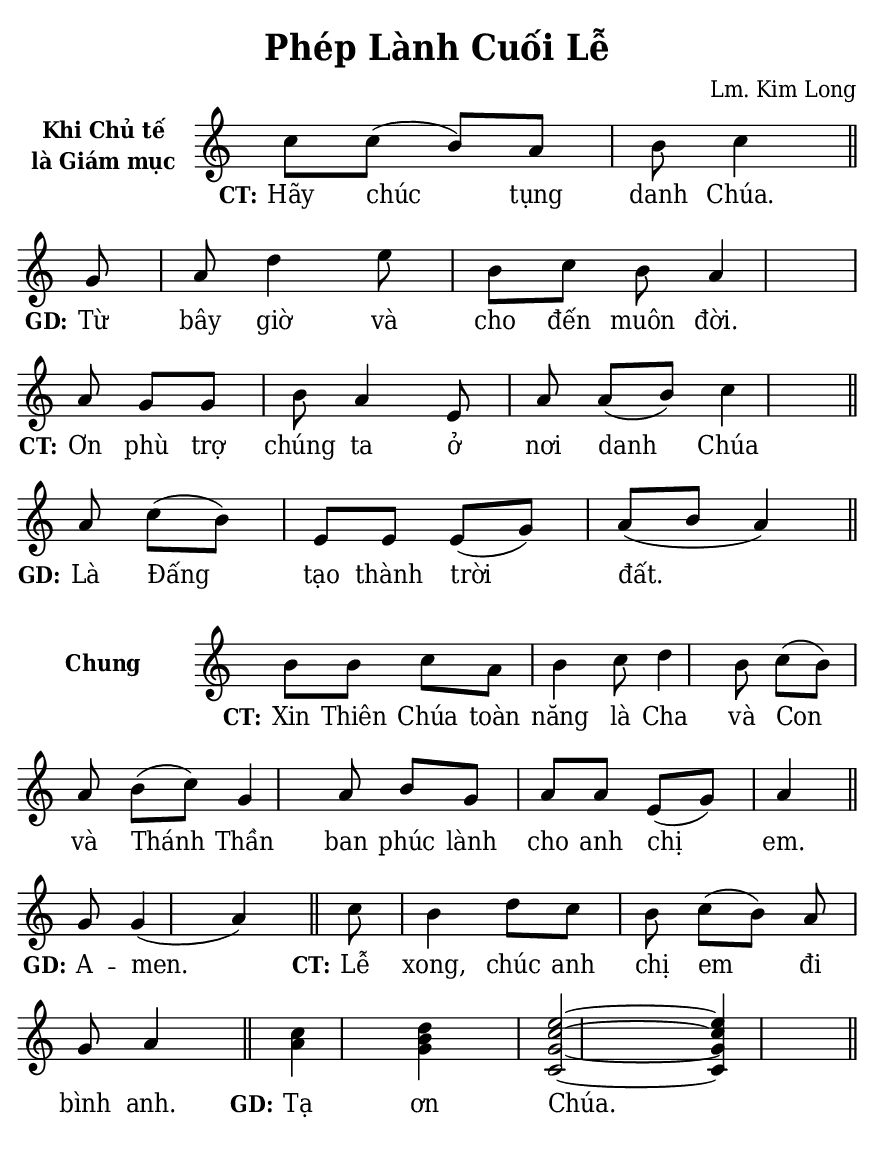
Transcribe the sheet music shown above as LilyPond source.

% Cài đặt chung
\version "2.22.1"
\include "english.ly"

\header {
  title = "Phép Lành Cuối Lễ"
  composer = "Lm. Kim Long"
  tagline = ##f
}

% Nhạc
nhacMauMot = \relative c'' {
  c8 c (b) a b c4 \bar "||" \break
  g8 a d4 e8 b c b a4 \bar "|" \break
  
  a8 g g b a4 e8 a a ([b]) c4 \bar "||"
  a8 c ([b]) e, e e ([g]) a ([b] a4) \bar "||"
}

nhacMauHai = \relative c'' {
  b8 b c a b4 c8 d4 b8 c ([b]) a b ([c]) g4
  a8 b g a a e ([g]) a4 \bar "||" \break
  g8 g4 ([a]) \bar "||"
  
  c8 b4 d8 c b c ([b]) a g a4 \bar "||"
  <c a>4 <d b g> \bar "|"
  <e c g c,>2 ~ <e c g c,>4 \bar "||"
}

% Lời
loiMauMot = \lyricmode {
  \set stanza = "CT:"
  Hãy chúc tụng danh Chúa.
  \set stanza = " GD:"
  Từ bây giờ và cho đến muôn đời.
  \set stanza = "CT:"
  Ơn phù trợ chúng ta ở nơi danh Chúa
  \set stanza = "GD:"
  Là Đấng tạo thành trời đất.
}

loiMauHai = \lyricmode {
  \set stanza = "CT:"
  Xin Thiên Chúa toàn năng là Cha và Con
  và Thánh Thần ban phúc lành cho anh chị em.
  \set stanza = "GD:"
  A -- men.
  \set stanza = "CT:"
  Lễ xong, chúc anh chị em đi bình anh.
  \set stanza = "GD:"
  Tạ ơn Chúa.
}

% Dàn trang
\paper {
  #(set-paper-size "a5")
  top-margin = 3\mm
  bottom-margin = 3\mm
  left-margin = 3\mm
  right-margin = 3\mm
  indent = #0
  #(define fonts
	 (make-pango-font-tree "Deja Vu Serif Condensed"
	 		       "Deja Vu Serif Condensed"
			       "Deja Vu Serif Condensed"
			       (/ 20 20)))
  print-page-number = ##f
}

TongNhip = {
  \key c \major \time 2/4
  \set Timing.beamExceptions = #'()
  \set Timing.baseMoment = #(ly:make-moment 1/4)
}

\score {
  <<
    \new Staff \with {
      instrumentName = \markup {
        \column {
          \center-align {
            \line { \bold "Khi Chủ tế" }
            \line { \bold "là Giám mục" }
          }
        }
      }
    } <<
        \clef treble
        \new Voice = beSop {
          \TongNhip \nhacMauMot
        }
      \new Lyrics \lyricsto beSop \loiMauMot
    >>
  >>
  \layout {
    indent = 30
    \override Staff.TimeSignature.transparent = ##t
    \override Lyrics.LyricSpace.minimum-distance = #1
    \override Score.BarNumber.break-visibility = ##(#f #f #f)
    \override Score.SpacingSpanner.uniform-stretching = ##t
    \set Score.defaultBarType = ""
    \set Score.barAlways = ##t
    ragged-last = ##f
  }
}

\score {
  <<
    \new Staff \with {
      instrumentName = \markup { \bold "Chung" }} <<
        \clef treble
        \new Voice = beSop {
          \TongNhip \nhacMauHai
        }
      \new Lyrics \lyricsto beSop \loiMauHai
    >>
  >>
  \layout {
    indent = 30
    \override Staff.TimeSignature.transparent = ##t
    \override Lyrics.LyricSpace.minimum-distance = #1
    \override Score.BarNumber.break-visibility = ##(#f #f #f)
    \override Score.SpacingSpanner.uniform-stretching = ##t
    \override LyricHyphen.minimum-distance = #2
    \set Score.defaultBarType = ""
    \set Score.barAlways = ##t
    ragged-last = ##f
  }
}
